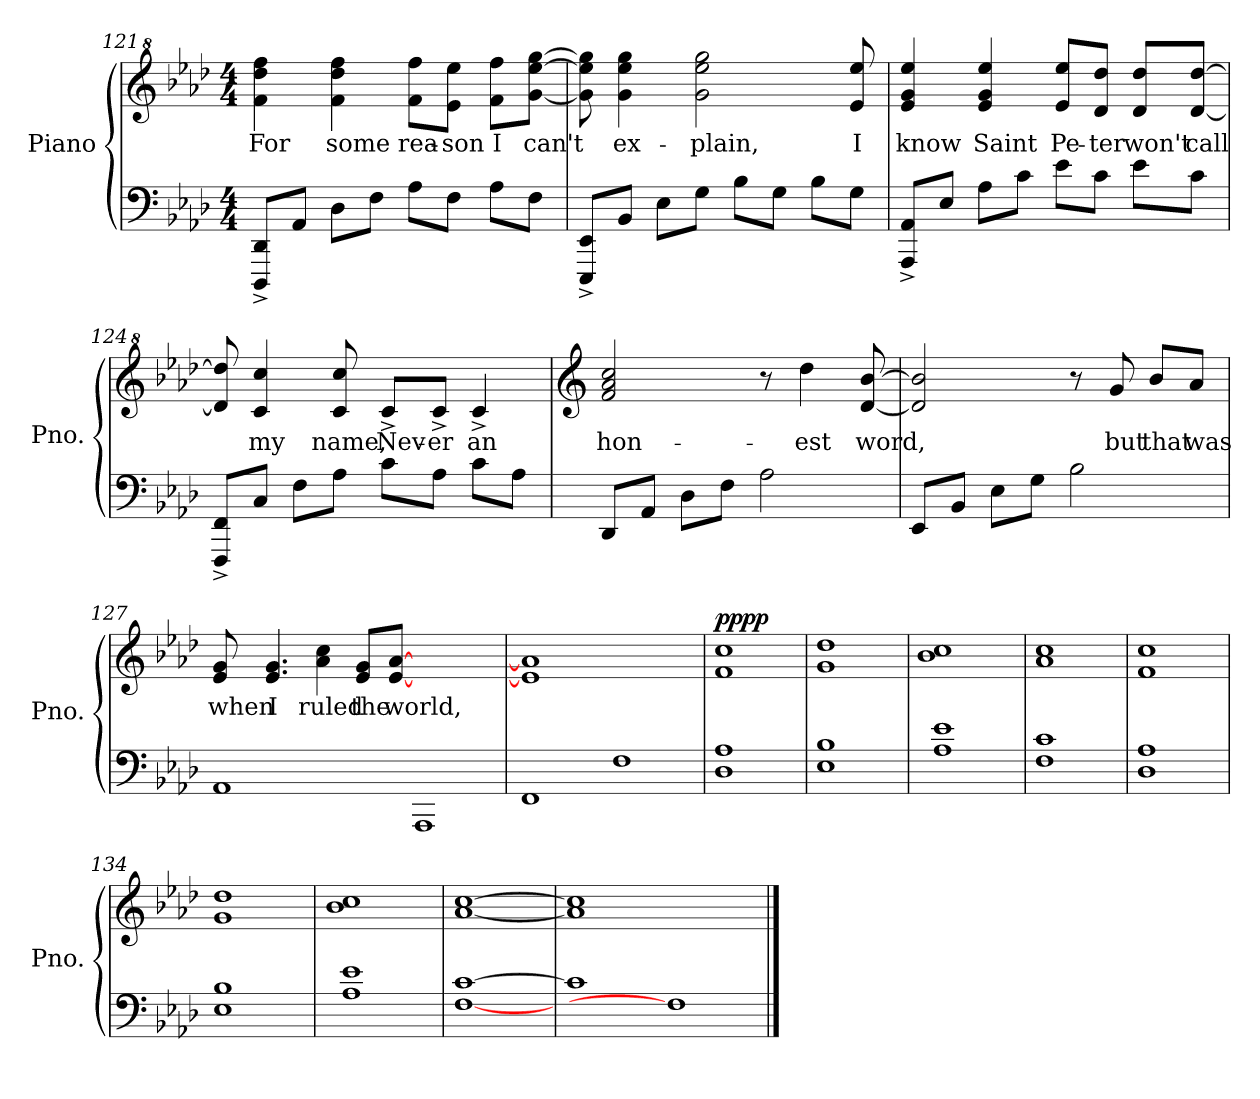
**kern	**kern	**text	**dynam
*part1	*part1	*part1	*part1
*staff2	*staff1	*staff1	*staff1/2
*I"Piano	*	*	*
*I'Pno.	*	*	*
*clefF4	*clefG^2	*	*
*k[b-e-a-d-]	*k[b-e-a-d-]	*	*
*M4/4	*M4/4	*	*
=121	=121	=121	=121
8DD-^ 8DDD-^L	4fff 4ff 4ddd-	For	.
8AA-J	.	.	.
8D-L	4fff 4ff 4ddd-	some	.
8FJ	.	.	.
8A-L	8fff 8ffL	rea-	.
8FJ	8eee- 8ee-J	-son	.
8A-L	8fff 8ffL	I	.
8FJ	[8ggg [8gg [8eee-J	can't	.
=122	=122	=122	=122
8EE-^ 8EEE-^L	8ggg] 8gg] 8eee-]	.	.
8BB-J	4ggg 4gg 4eee-	ex-	.
8E-L	.	.	.
8GJ	2ggg 2gg 2eee-	-plain,	.
8B-L	.	.	.
8GJ	.	.	.
8B-L	.	.	.
8GJ	8eee- 8ee-	I	.
=123	=123	=123	=123
8AA-^ 8AAA-^L	4eee- 4ee- 4gg	know	.
8E-J	.	.	.
8A-L	4eee- 4ee- 4gg	Saint	.
8cJ	.	.	.
8e-L	8eee- 8ee-L	Pe-	.
8cJ	8ddd- 8dd-J	-ter	.
8e-L	8ddd- 8dd-L	won't	.
8cJ	[8ddd- [8dd-J	call	.
=124	=124	=124	=124
8FF^ 8FFF^L	8ddd-] 8dd-]	.	.
8CJ	4ccc 4cc	my	.
8FL	.	.	.
8A-J	8ccc 8cc	name,	.
8cL	8cc^L	Nev-	.
8A-J	8cc^J	-er	.
8cL	4cc^	an	.
8A-J	.	.	.
=125	=125	=125	=125
*	*clefG2	*	*
!	!	!	!LO:DY:b=2
!	!	!	!LO:DY:n=1:b
8DD-L	2cc 2f 2a-	hon-	p mp
8AA-J	.	.	.
8D-L	.	.	.
8FJ	.	.	.
2A-	8r	.	.
.	4dd-	est	.
.	[8b- [8d-	word,	.
=126	=126	=126	=126
8EE-L	2b-] 2d-]	.	.
8BB-J	.	.	.
8E-L	.	.	.
8GJ	.	.	.
2B-	8r	.	.
.	8g	but	.
.	8b-L	that	.
.	8a-J	was	.
=127	=127	=127	=127
1AA-	8g 8e-	when	.
.	4.g 4.e-	I	.
.	4cc 4a-	ruled	.
.	8g 8e-L	the	.
.	[8a- [8e-J	world,	.
1AAA-	1ryy	.	.
=128	=128	=128	=128
1FF	1a-] 1e-]	.	.
1F	1ryy	.	.
=129	=129	=129	=129
!	!	!	!LO:DY:b=2
!	!	!	!LO:DY:n=1:b
1A- 1D-	1f 1cc	.	pp pp
=130	=130	=130	=130
1E- 1B-	1g 1dd-	.	.
=131	=131	=131	=131
1A- 1e-	1b- 1cc	.	.
=132	=132	=132	=132
1c 1F	1cc 1a-	.	.
=133	=133	=133	=133
1A- 1D-	1f 1cc	.	.
=134	=134	=134	=134
1E- 1B-	1g 1dd-	.	.
=135	=135	=135	=135
1A- 1e-	1b- 1cc	.	.
=136	=136	=136	=136
[1c [1F	[1cc [1a-	.	.
=137	=137	=137	=137
1c]	1cc] 1a-]	.	.
1F]	1ryy	.	.
==	==	==	==
*-	*-	*-	*-
